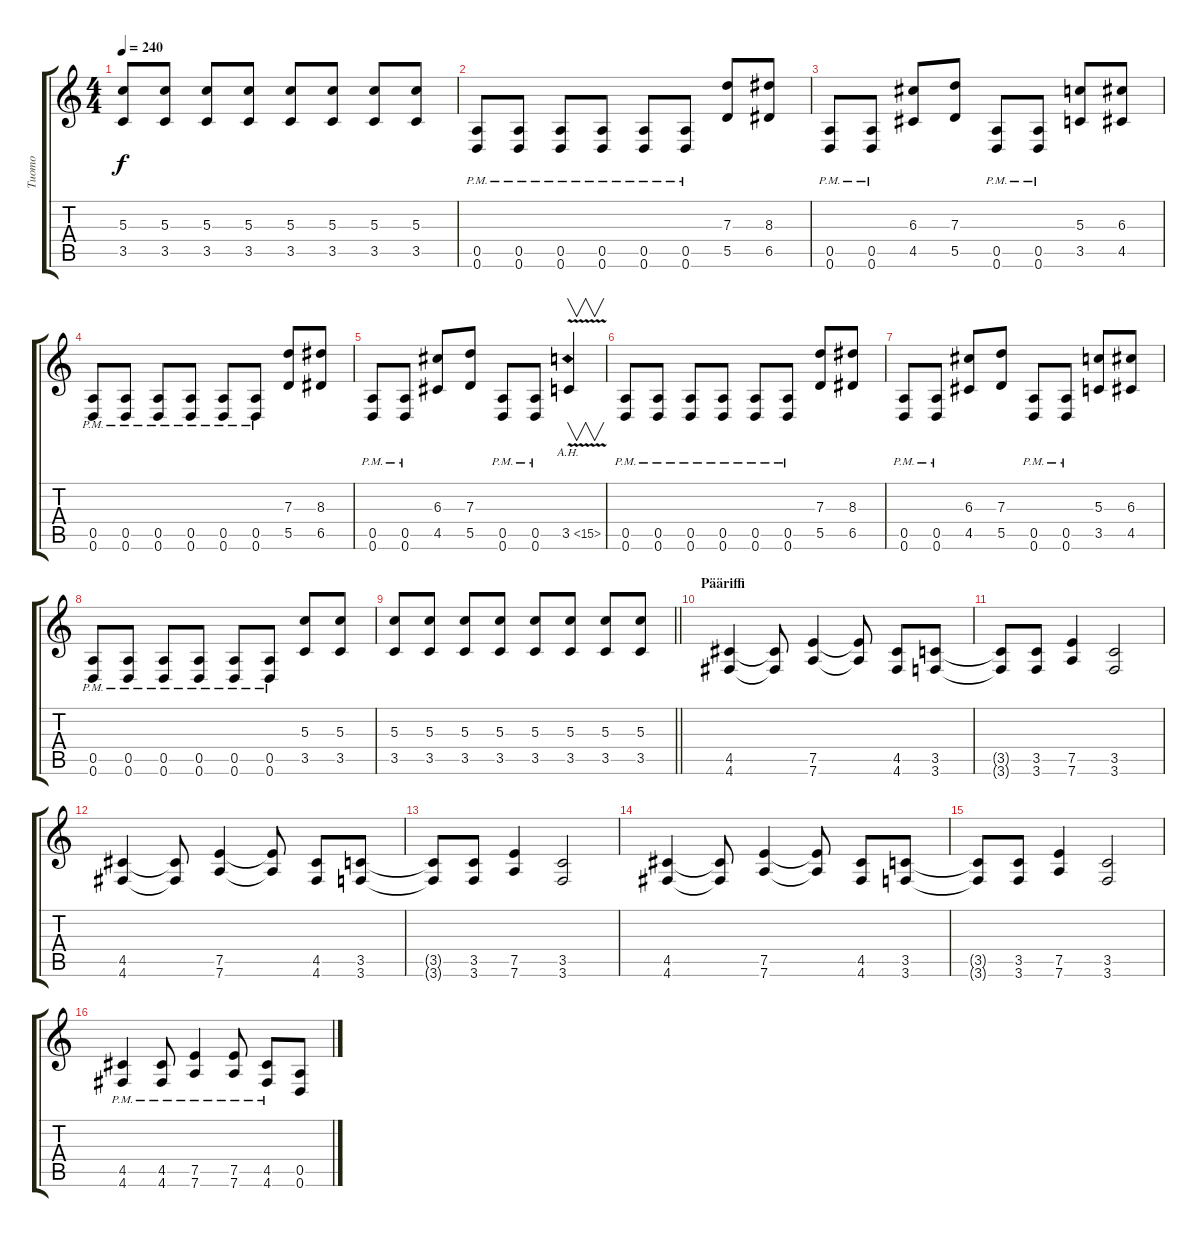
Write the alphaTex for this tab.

\track ("Tuomo" "Tuomo") {instrument distortionguitar}
\staff {score tabs}
\tuning (E4 B3 G3 D3 A2 D2) {hide}
\ts (4 4)
\tempo 240
\clef g2
\ks c
(5.3 3.5).8{dy f} (5.3 3.5).8 (5.3 3.5).8 (5.3 3.5).8 (5.3 3.5).8 (5.3 3.5).8 (5.3 3.5).8 (5.3 3.5).8 |
(0.5{pm} 0.6{pm}).8 (0.5{pm} 0.6{pm}).8 (0.5{pm} 0.6{pm}).8 (0.5{pm} 0.6{pm}).8 (0.5{pm} 0.6{pm}).8 (0.5{pm} 0.6{pm}).8 (7.3 5.5).8 (8.3 6.5).8 |
(0.5{pm} 0.6{pm}).8 (0.5{pm} 0.6{pm}).8 (6.3 4.5).8 (7.3 5.5).8 (0.5{pm} 0.6{pm}).8 (0.5{pm} 0.6{pm}).8 (5.3 3.5).8 (6.3 4.5).8 |
(0.5{pm} 0.6{pm}).8 (0.5{pm} 0.6{pm}).8 (0.5{pm} 0.6{pm}).8 (0.5{pm} 0.6{pm}).8 (0.5{pm} 0.6{pm}).8 (0.5{pm} 0.6{pm}).8 (7.3 5.5).8 (8.3 6.5).8 |
(0.5{pm} 0.6{pm}).8 (0.5{pm} 0.6{pm}).8 (6.3 4.5).8 (7.3 5.5).8 (0.5{pm} 0.6{pm}).8 (0.5{pm} 0.6{pm}).8 3.5{ah 12 v}.4{v instrument guitarharmonics} |
(0.5{pm} 0.6{pm}).8{instrument distortionguitar} (0.5{pm} 0.6{pm}).8 (0.5{pm} 0.6{pm}).8 (0.5{pm} 0.6{pm}).8 (0.5{pm} 0.6{pm}).8 (0.5{pm} 0.6{pm}).8 (7.3 5.5).8 (8.3 6.5).8 |
(0.5{pm} 0.6{pm}).8 (0.5{pm} 0.6{pm}).8 (6.3 4.5).8 (7.3 5.5).8 (0.5{pm} 0.6{pm}).8 (0.5{pm} 0.6{pm}).8 (5.3 3.5).8 (6.3 4.5).8 |
(0.5{pm} 0.6{pm}).8 (0.5{pm} 0.6{pm}).8 (0.5{pm} 0.6{pm}).8 (0.5{pm} 0.6{pm}).8 (0.5{pm} 0.6{pm}).8 (0.5{pm} 0.6{pm}).8 (5.3 3.5).8 (5.3 3.5).8 |
\barLineRight lightlight
(5.3 3.5).8 (5.3 3.5).8 (5.3 3.5).8 (5.3 3.5).8 (5.3 3.5).8 (5.3 3.5).8 (5.3 3.5).8 (5.3 3.5).8 |
\section ("" "Pääriffi")
(4.5 4.6).4 (4.5{t} 4.6{t}).8 (7.5 7.6).4 (7.5{t} 7.6{t}).8 (4.5 4.6).8 (3.5 3.6).8 |
(3.5{t} 3.6{t}).8 (3.5 3.6).8 (7.5 7.6).4 (3.5 3.6).2 |
(4.5 4.6).4 (4.5{t} 4.6{t}).8 (7.5 7.6).4 (7.5{t} 7.6{t}).8 (4.5 4.6).8 (3.5 3.6).8 |
(3.5{t} 3.6{t}).8 (3.5 3.6).8 (7.5 7.6).4 (3.5 3.6).2 |
(4.5 4.6).4 (4.5{t} 4.6{t}).8 (7.5 7.6).4 (7.5{t} 7.6{t}).8 (4.5 4.6).8 (3.5 3.6).8 |
(3.5{t} 3.6{t}).8 (3.5 3.6).8 (7.5 7.6).4 (3.5 3.6).2 |
(4.5{pm} 4.6{pm}).4 (4.5{pm} 4.6{pm}).8 (7.5{pm} 7.6{pm}).4 (7.5{pm} 7.6{pm}).8 (4.5{pm} 4.6{pm}).8 (0.5 0.6).8
